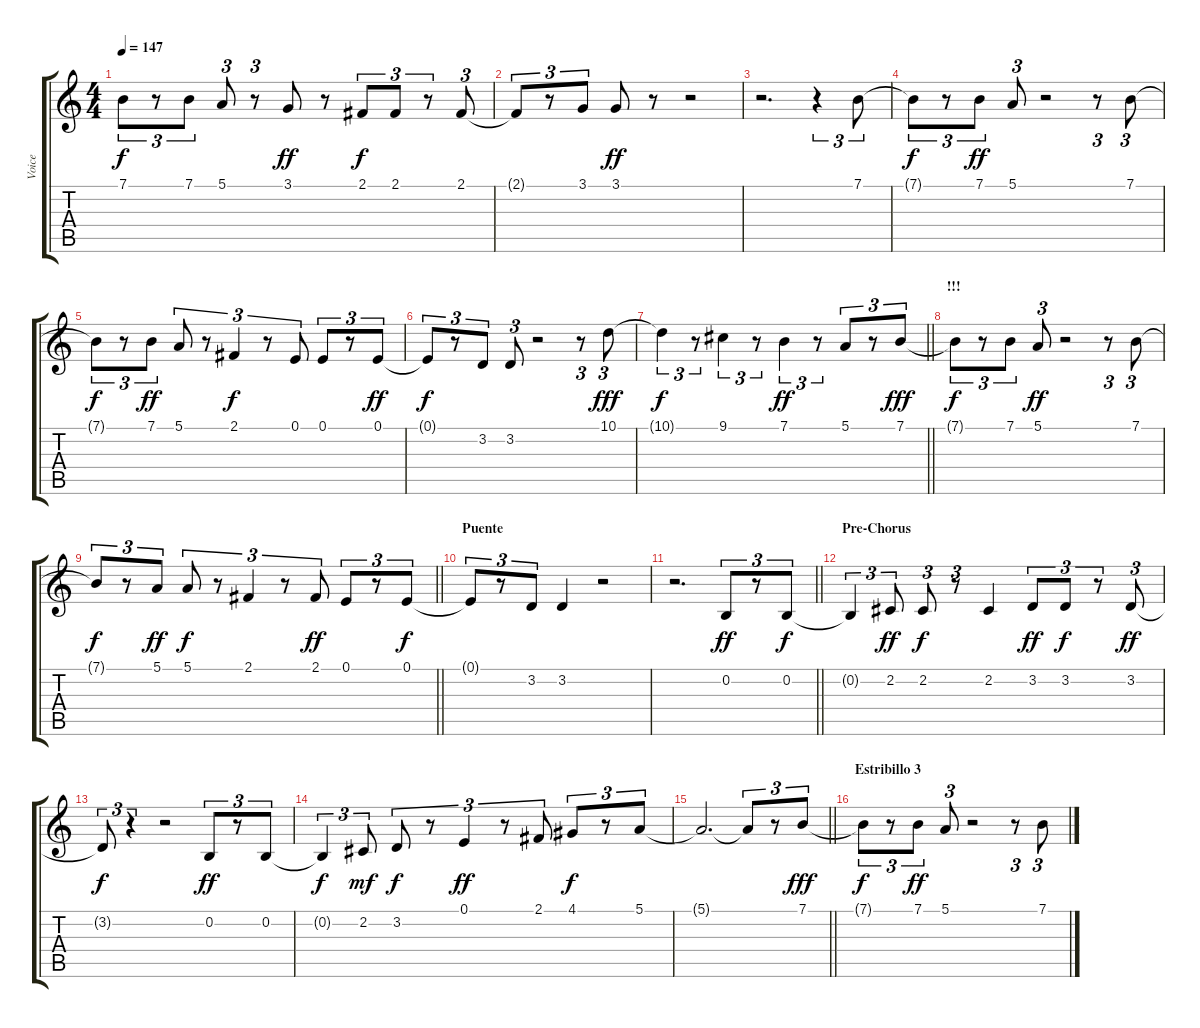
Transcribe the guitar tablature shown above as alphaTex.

\track ("Voice" "Voice") {instrument altosax}
\staff {score tabs}
\tuning (E4 B3 G3 D3 A2 E2) {hide}
\ts (4 4)
\tempo 147
\clef g2
\ks c
7.1{t}.8{tu (3 2) dy f} r.8{tu (3 2)} 7.1.8{tu (3 2)} 5.1.8{tu (3 2)} r.8{tu (3 2)} 3.1.8{dy ff} r.8 2.1.8{tu (3 2) dy f} 2.1.8{tu (3 2)} r.8{tu (3 2)} 2.1.8{tu (3 2)} |
2.1{t}.8{tu (3 2)} r.8{tu (3 2)} 3.1.8{tu (3 2)} 3.1.8{dy ff} r.8 r.2 |
r.2{d} r.4{tu (3 2)} 7.1.8{tu (3 2)} |
7.1{t}.8{tu (3 2) dy f} r.8{tu (3 2)} 7.1.8{tu (3 2) dy ff} 5.1.8{tu (3 2)} r.2 r.8{tu (3 2)} 7.1.8{tu (3 2)} |
7.1{t}.8{tu (3 2) dy f} r.8{tu (3 2)} 7.1.8{tu (3 2) dy ff} 5.1.8{tu (3 2)} r.8{tu (3 2)} 2.1.4{tu (3 2) dy f} r.8{tu (3 2)} 0.1.8{tu (3 2)} 0.1.8{tu (3 2)} r.8{tu (3 2)} 0.1.8{tu (3 2) dy ff} |
0.1{t}.8{tu (3 2) dy f} r.8{tu (3 2)} 3.2.8{tu (3 2)} 3.2.8{tu (3 2)} r.2 r.8{tu (3 2)} 10.1.8{tu (3 2) dy fff} |
\barLineRight lightlight
10.1{t}.4{tu (3 2) dy f} r.8{tu (3 2)} 9.1.4{tu (3 2)} r.8{tu (3 2)} 7.1.4{tu (3 2) dy ff} r.8{tu (3 2)} 5.1.8{tu (3 2)} r.8{tu (3 2)} 7.1.8{tu (3 2) dy fff} |
\section ("" "!!!")
7.1{t}.8{tu (3 2) dy f} r.8{tu (3 2)} 7.1.8{tu (3 2)} 5.1.8{tu (3 2) dy ff} r.2 r.8{tu (3 2)} 7.1.8{tu (3 2)} |
\barLineRight lightlight
7.1{t}.8{tu (3 2) dy f} r.8{tu (3 2)} 5.1.8{tu (3 2) dy ff} 5.1.8{tu (3 2) dy f} r.8{tu (3 2)} 2.1.4{tu (3 2)} r.8{tu (3 2)} 2.1.8{tu (3 2) dy ff} 0.1.8{tu (3 2)} r.8{tu (3 2)} 0.1.8{tu (3 2) dy f} |
\section ("" "Puente")
0.1{t}.8{tu (3 2)} r.8{tu (3 2)} 3.2.8{tu (3 2)} 3.2.4 r.2 |
\barLineRight lightlight
r.2{d} 0.2.8{tu (3 2) dy ff} r.8{tu (3 2)} 0.2.8{tu (3 2) dy f} |
\section ("" "Pre-Chorus")
0.2{t}.4{tu (3 2)} 2.2.8{tu (3 2) dy ff} 2.2.8{tu (3 2) dy f} r.8{tu (3 2)} 2.2.4 3.2.8{tu (3 2) dy ff} 3.2.8{tu (3 2) dy f} r.8{tu (3 2)} 3.2.8{tu (3 2) dy ff} |
3.2{t}.8{tu (3 2) dy f} r.4{tu (3 2)} r.2 0.2.8{tu (3 2) dy ff} r.8{tu (3 2)} 0.2.8{tu (3 2)} |
0.2{t}.4{tu (3 2) dy f} 2.2.8{tu (3 2) dy mf} 3.2.8{tu (3 2) dy f} r.8{tu (3 2)} 0.1.4{tu (3 2) dy ff} r.8{tu (3 2)} 2.1.8{tu (3 2)} 4.1.8{tu (3 2) dy f} r.8{tu (3 2)} 5.1.8{tu (3 2)} |
\barLineRight lightlight
5.1{t}.2{d} 5.1{t}.8{tu (3 2)} r.8{tu (3 2)} 7.1.8{tu (3 2) dy fff} |
\section ("" "Estribillo 3")
7.1{t}.8{tu (3 2) dy f} r.8{tu (3 2)} 7.1.8{tu (3 2) dy ff} 5.1.8{tu (3 2)} r.2 r.8{tu (3 2)} 7.1.8{tu (3 2)}
